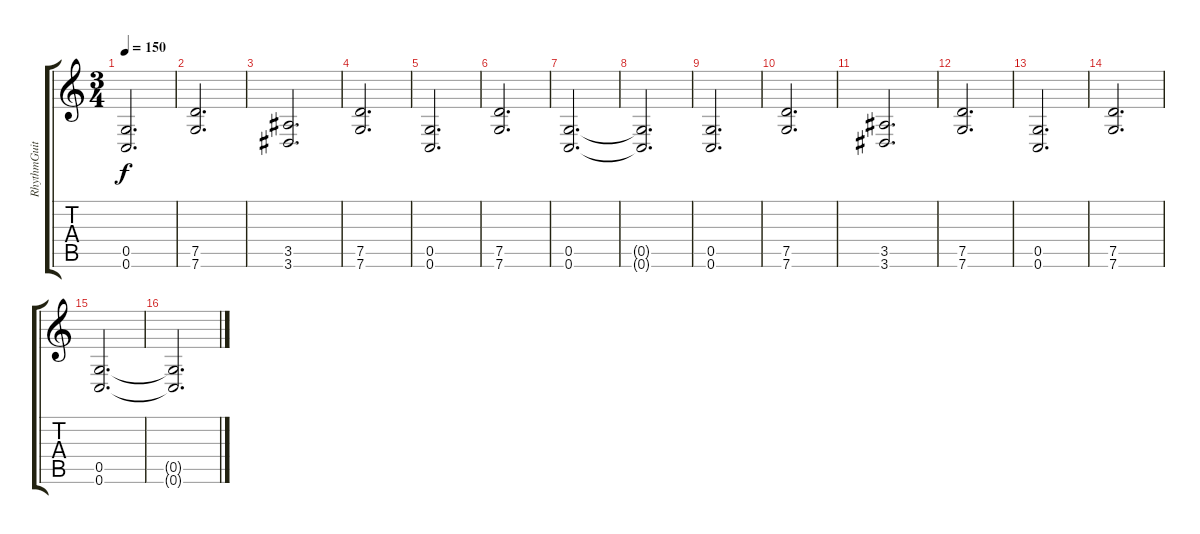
\track ("RhythmGuitar" "RhythmGuit") {instrument distortionguitar}
\staff {score tabs}
\tuning (D4 A3 F3 C3 G2 C2) {hide}
\ts (3 4)
\tempo 150
\clef g2
\ks c
(0.5 0.6).2{d dy f} |
(7.5 7.6).2{d} |
(3.5 3.6).2{d} |
(7.5 7.6).2{d} |
(0.5 0.6).2{d} |
(7.5 7.6).2{d} |
(0.5 0.6).2{d} |
(0.5{t} 0.6{t}).2{d} |
(0.5 0.6).2{d} |
(7.5 7.6).2{d} |
(3.5 3.6).2{d} |
(7.5 7.6).2{d} |
(0.5 0.6).2{d} |
(7.5 7.6).2{d} |
(0.5 0.6).2{d} |
(0.5{t} 0.6{t}).2{d}
